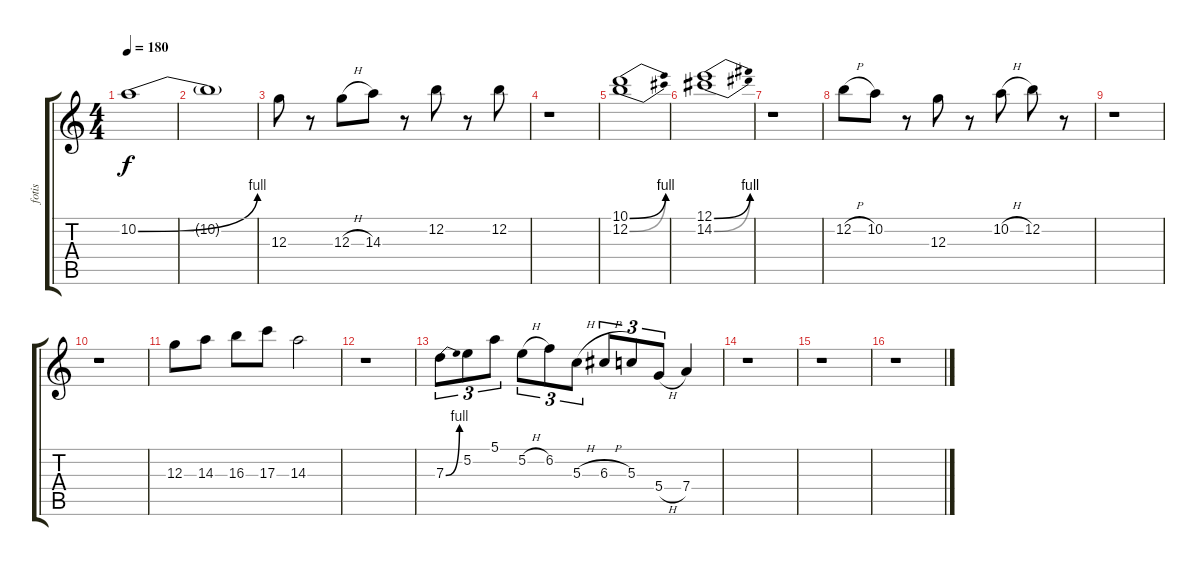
\track ("fotis" "fotis") {instrument overdrivenguitar}
\staff {score tabs}
\tuning (E4 B3 G3 D3 A2 E2) {hide}
\ts (4 4)
\tempo 180
\clef g2
\ks c
10.2{be (bend 0 0 60 4)}.1{dy f instrument overdrivenguitar} |
10.2{t}.1 |
12.3.8 r.8 12.3{h}.8 14.3.8 r.8 12.2.8 r.8 12.2.8 |
r.1 |
(10.1{be (bend 0 0 60 4)} 12.2{be (bend 0 0 60 4)}).1 |
(12.1{be (bend 0 0 60 4)} 14.2{be (bend 0 0 60 4)}).1 |
r.1 |
12.2{h}.8 10.2.8 r.8 12.3.8 r.8 10.2{h}.8 12.2.8 r.8 |
r.1 |
r.1 |
12.3.8 14.3.8 16.3.8 17.3.8 14.3.2 |
r.1 |
7.3{be (bend 0 0 60 4)}.8{tu (3 2)} 5.2.8{tu (3 2)} 5.1.8{tu (3 2)} 5.2{h}.8{tu (3 2)} 6.2.8{tu (3 2)} 5.3{h}.8{tu (3 2)} 6.3{h}.8{tu (3 2)} 5.3.8{tu (3 2)} 5.4{h}.8{tu (3 2)} 7.4.4 |
r.1 |
r.1 |
r.1
